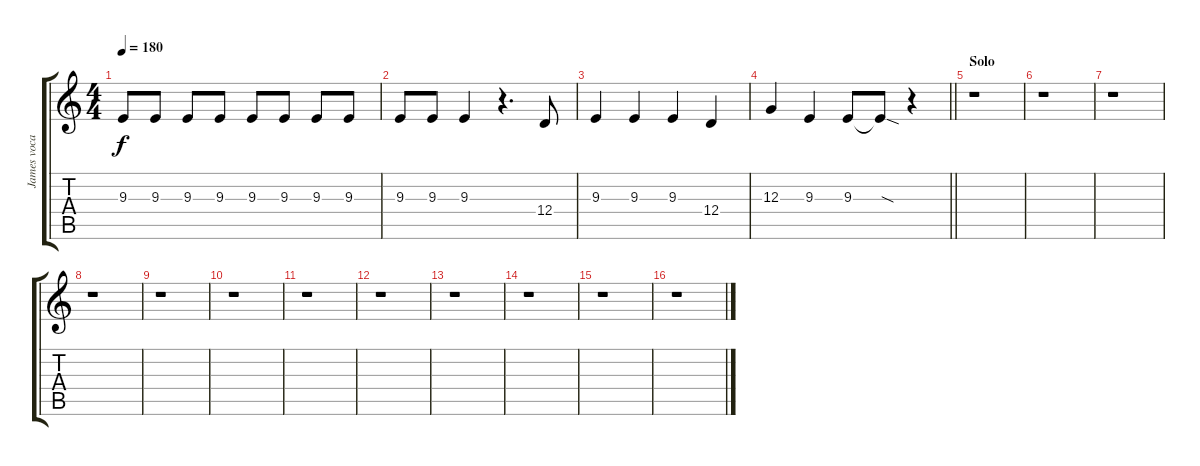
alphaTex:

\track ("James vocal" "James voca") {instrument oboe}
\staff {score tabs}
\tuning (E4 B3 G3 D3 A2 E2) {hide}
\ts (4 4)
\tempo 180
\clef g2
\ks c
9.3.8{dy f} 9.3.8 9.3.8 9.3.8 9.3.8 9.3.8 9.3.8 9.3.8 |
9.3.8 9.3.8 9.3.4 r.4{d} 12.4.8 |
9.3.4 9.3.4 9.3.4 12.4.4 |
\barLineRight lightlight
12.3.4 9.3.4 9.3.8 9.3{sod t}.8 r.4 |
\section ("" "Solo")
r.1 |
r.1 |
r.1 |
r.1 |
r.1 |
r.1 |
r.1 |
r.1 |
r.1 |
r.1 |
r.1 |
r.1
